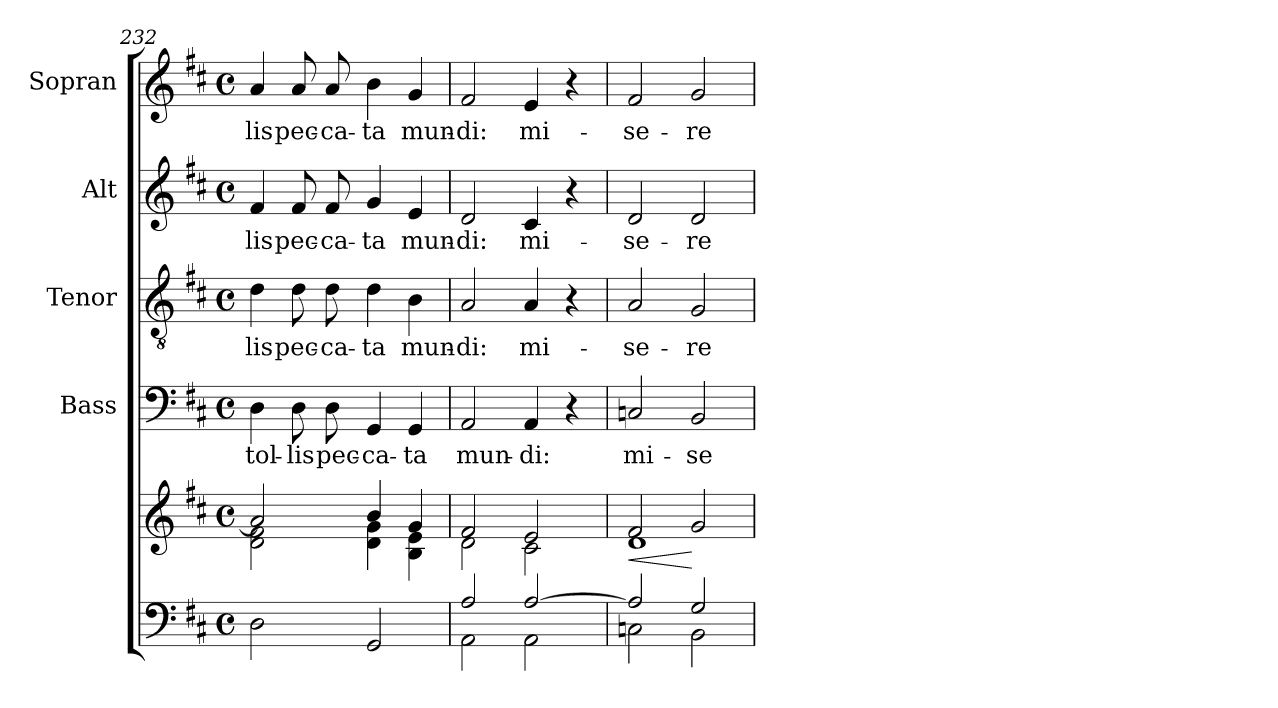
**kern	**kern	**dynam	**kern	**text	**kern	**text	**kern	**text	**kern	**text
*part5	*part5	*part5	*part4	*part4	*part3	*part3	*part2	*part2	*part1	*part1
*staff6	*staff5	*staff5/6	*staff4	*staff4	*staff3	*staff3	*staff2	*staff2	*staff1	*staff1
*	*	*	*I"Bass	*	*I"Tenor	*	*I"Alt	*	*I"Sopran	*
*	*	*	*I'B.	*	*I'T.	*	*I'A.	*	*I'S.	*
!!LO:LB:g=z
*clefF4	*clefG2	*	*clefF4	*	*clefGv2	*	*clefG2	*	*clefG2	*
*k[f#c#]	*k[f#c#]	*	*k[f#c#]	*	*k[f#c#]	*	*k[f#c#]	*	*k[f#c#]	*
*D:	*D:	*	*D:	*	*D:	*	*D:	*	*D:	*
*M4/4	*M4/4	*	*M4/4	*	*M4/4	*	*M4/4	*	*M4/4	*
*met(c)	*met(c)	*	*met(c)	*	*met(c)	*	*met(c)	*	*met(c)	*
=232	=232	=232	=232	=232	=232	=232	=232	=232	=232	=232
*	*^	*	*	*	*	*	*	*	*	*
!	!	!	!	!	!LO:LY:b	!	!LO:LY:b	!	!LO:LY:b	!	!LO:LY:b
2D\	2a/]	2d\ 2f#\	.	4D\	tol-	4d\	-lis	4f#/	-lis	4a/	-lis
!	!	!	!	!	!LO:LY:b	!	!LO:LY:b	!	!LO:LY:b	!	!LO:LY:b
.	.	.	.	8D\	-lis	8d\	pec-	8f#/	pec-	8a/	pec-
!	!	!	!	!	!LO:LY:b	!	!LO:LY:b	!	!LO:LY:b	!	!LO:LY:b
.	.	.	.	8D\	pec-	8d\	-ca-	8f#/	-ca-	8a/	-ca-
!	!	!	!	!	!LO:LY:b	!	!LO:LY:b	!	!LO:LY:b	!	!LO:LY:b
2GG/	4b/	4d\ 4g\	.	4GG/	-ca-	4d\	-ta	4g/	-ta	4b\	-ta
!	!	!	!	!	!LO:LY:b	!	!LO:LY:b	!	!LO:LY:b	!	!LO:LY:b
.	4g/	4B\ 4e\	.	4GG/	-ta	4B\	mun-	4e/	mun-	4g/	mun-
=233	=233	=233	=233	=233	=233	=233	=233	=233	=233	=233	=233
*^	*	*	*	*	*	*	*	*	*	*	*
!	!	!	!	!	!	!LO:LY:b	!	!LO:LY:b	!	!LO:LY:b	!	!LO:LY:b
2A/	2AA\	2f#/	2d\	.	2AA/	mun-	2A/	-di:	2d/	-di:	2f#/	-di:
!	!	!	!	!	!	!LO:LY:b	!	!LO:LY:b	!	!LO:LY:b	!	!LO:LY:b
[>2A/	2AA\	2e/	2c#\	.	4AA/	-di:	4A/	mi-	4c#/	mi-	4e/	mi-
.	.	.	.	.	4r	.	4r	.	4r	.	4r	.
=234	=234	=234	=234	=234	=234	=234	=234	=234	=234	=234	=234	=234
!	!	!	!	!LO:HP:b	!	!LO:LY:b	!	!LO:LY:b	!	!LO:LY:b	!	!LO:LY:b
2A/]	2Cn\	2f#/	1d	<	2Cn/	mi-	2A/	-se-	2d/	-se-	2f#/	-se-
!	!	!	!	!	!	!LO:LY:b	!	!LO:LY:b	!	!LO:LY:b	!	!LO:LY:b
2G/	2BB\	2g/	.	[	2BB/	-se-	2G/	-re-	2d/	-re-	2g/	-re-
*v	*v	*	*	*	*	*	*	*	*	*	*	*
*	*v	*v	*	*	*	*	*	*	*	*	*
=	=	=	=	=	=	=	=	=	=	=
*-	*-	*-	*-	*-	*-	*-	*-	*-	*-	*-
